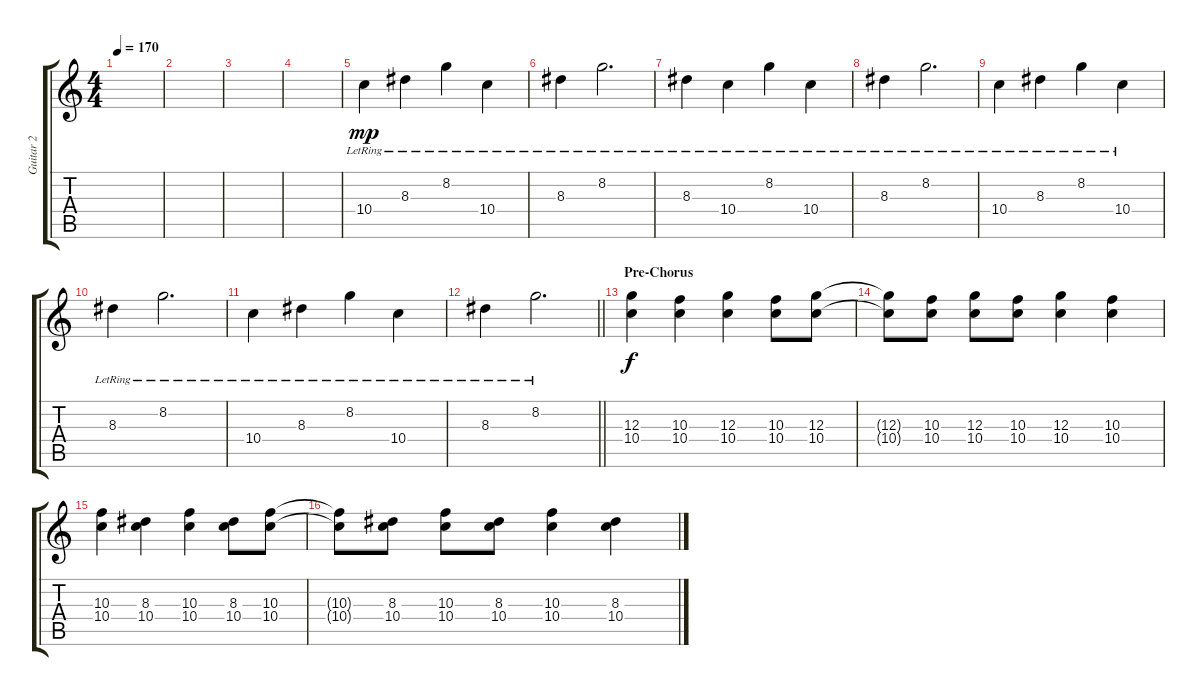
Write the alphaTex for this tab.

\track ("Guitar 2" "Guitar 2") {instrument overdrivenguitar}
\staff {score tabs}
\tuning (E4 B3 G3 D3 A2 E2) {hide}
\ts (4 4)
\tempo 170
\clef g2
\ks c
|
|
|
|
10.4{lr}.4{dy mp} 8.3{lr}.4 8.2{lr}.4 10.4{lr}.4 |
8.3{lr}.4 8.2{lr}.2{d} |
8.3{lr}.4 10.4{lr}.4 8.2{lr}.4 10.4{lr}.4 |
8.3{lr}.4 8.2{lr}.2{d} |
10.4{lr}.4 8.3{lr}.4 8.2{lr}.4 10.4{lr}.4 |
8.3{lr}.4 8.2{lr}.2{d} |
10.4{lr}.4 8.3{lr}.4 8.2{lr}.4 10.4{lr}.4 |
\barLineRight lightlight
8.3{lr}.4 8.2{lr}.2{d} |
\section ("" "Pre-Chorus")
(12.3 10.4).4{dy f} (10.3 10.4).4 (12.3 10.4).4 (10.3 10.4).8 (12.3 10.4).8 |
(12.3{t} 10.4{t}).8 (10.3 10.4).8 (12.3 10.4).8 (10.3 10.4).8 (12.3 10.4).4 (10.3 10.4).4 |
(10.3 10.4).4 (8.3 10.4).4 (10.3 10.4).4 (8.3 10.4).8 (10.3 10.4).8 |
(10.3{t} 10.4{t}).8 (8.3 10.4).8 (10.3 10.4).8 (8.3 10.4).8 (10.3 10.4).4 (8.3 10.4).4
